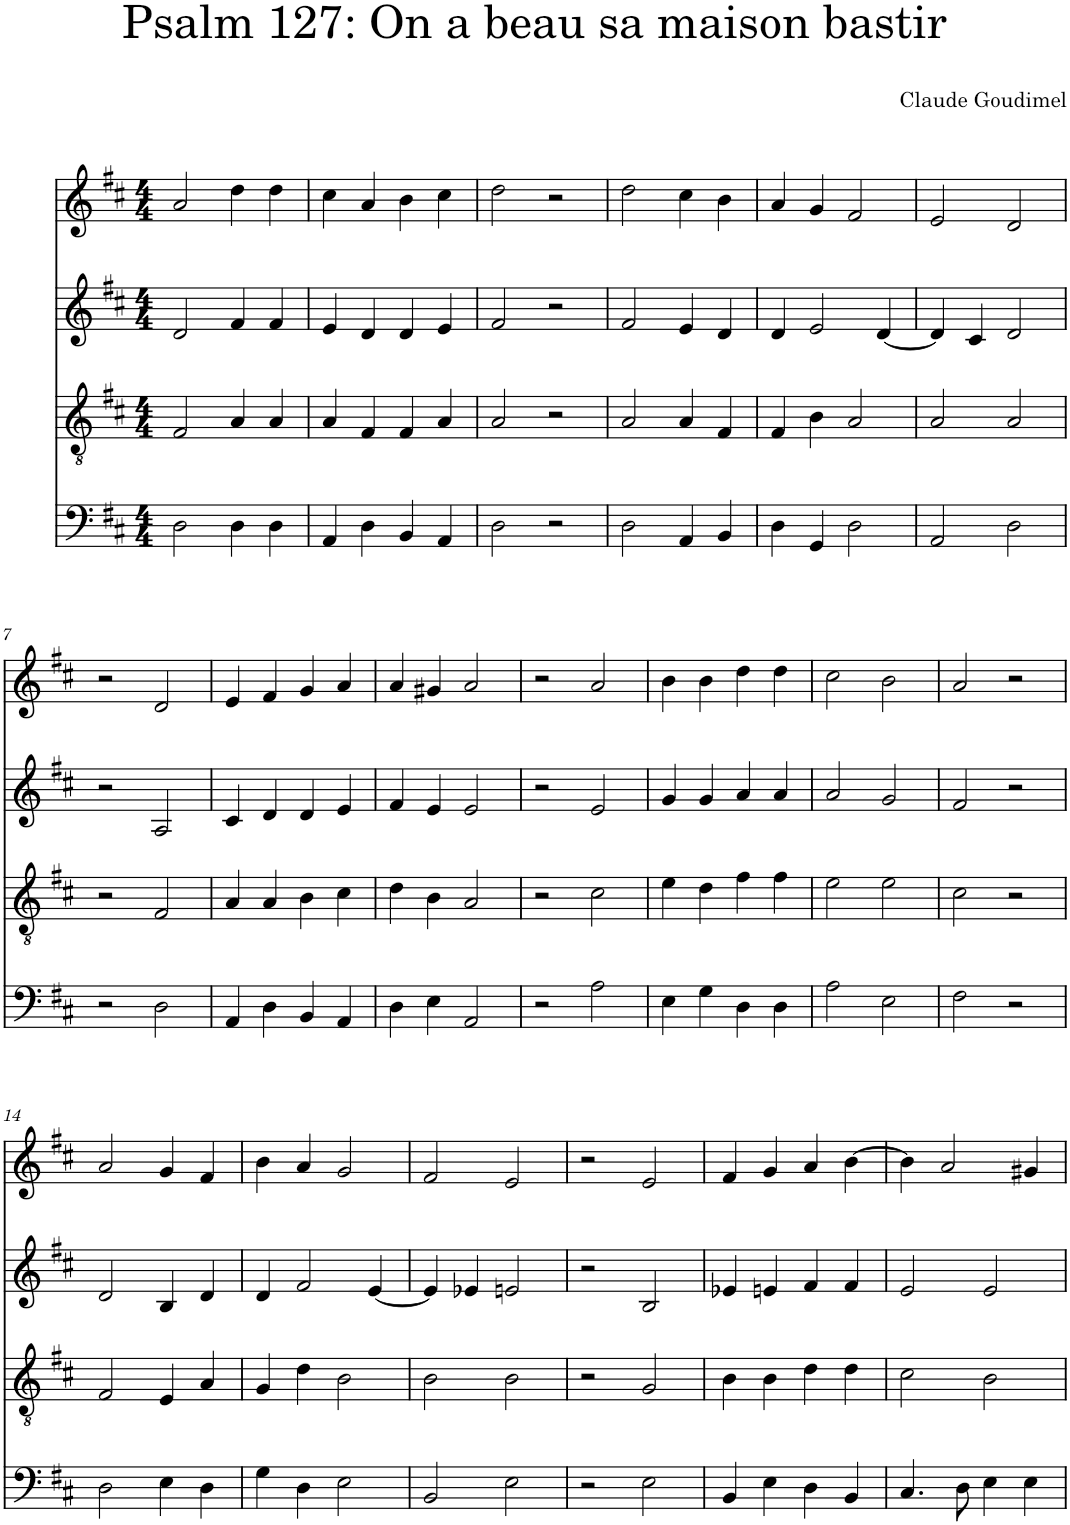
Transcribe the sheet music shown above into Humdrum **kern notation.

**kern	**kern	**kern	**kern
*part4	*part3	*part2	*part1
*staff4	*staff3	*staff2	*staff1
*I"Piano	*I"Piano	*I"Piano	*I"Piano
*I'Pno	*I'Pno	*I'Pno	*I'Pno
*clefF4	*clefGv2	*clefG2	*clefG2
*k[f#c#]	*k[f#c#]	*k[f#c#]	*k[f#c#]
*M4/4	*M4/4	*M4/4	*M4/4
=1	=1	=1	=1
2D\	2F#/	2d/	2a/
4D\	4A/	4f#/	4dd\
4D\	4A/	4f#/	4dd\
=2	=2	=2	=2
4AA/	4A/	4e/	4cc#\
4D\	4F#/	4d/	4a/
4BB/	4F#/	4d/	4b\
4AA/	4A/	4e/	4cc#\
=3	=3	=3	=3
2D\	2A/	2f#/	2dd\
2r	2r	2r	2r
=4	=4	=4	=4
2D\	2A/	2f#/	2dd\
4AA/	4A/	4e/	4cc#\
4BB/	4F#/	4d/	4b\
=5	=5	=5	=5
4D\	4F#/	4d/	4a/
4GG/	4B\	2e/	4g/
2D\	2A/	.	2f#/
.	.	[4d/	.
=6	=6	=6	=6
2AA/	2A/	4d/]	2e/
.	.	4c#/	.
2D\	2A/	2d/	2d/
!!LO:LB:g=z
=7	=7	=7	=7
2r	2r	2r	2r
2D\	2F#/	2A/	2d/
=8	=8	=8	=8
4AA/	4A/	4c#/	4e/
4D\	4A/	4d/	4f#/
4BB/	4B\	4d/	4g/
4AA/	4c#\	4e/	4a/
=9	=9	=9	=9
4D\	4d\	4f#/	4a/
4E\	4B\	4e/	4g#X/
2AA/	2A/	2e/	2a/
=10	=10	=10	=10
2r	2r	2r	2r
2A\	2c#\	2e/	2a/
=11	=11	=11	=11
4E\	4e\	4g/	4b\
4G\	4d\	4g/	4b\
4D\	4f#\	4a/	4dd\
4D\	4f#\	4a/	4dd\
=12	=12	=12	=12
2A\	2e\	2a/	2cc#\
2E\	2e\	2g/	2b\
=13	=13	=13	=13
2F#\	2c#\	2f#/	2a/
2r	2r	2r	2r
!!LO:LB:g=z
=14	=14	=14	=14
2D\	2F#/	2d/	2a/
4E\	4E/	4B/	4g/
4D\	4A/	4d/	4f#/
=15	=15	=15	=15
4G\	4G/	4d/	4b\
4D\	4d\	2f#/	4a/
2E\	2B\	.	2g/
.	.	[4e/	.
=16	=16	=16	=16
2BB/	2B\	4e/]	2f#/
.	.	4e-X/	.
2E\	2B\	2en/	2e/
=17	=17	=17	=17
2r	2r	2r	2r
2E\	2G/	2B/	2e/
=18	=18	=18	=18
4BB/	4B\	4e-X/	4f#/
4E\	4B\	4en/	4g/
4D\	4d\	4f#/	4a/
4BB/	4d\	4f#/	[4b\
=19	=19	=19	=19
4.C#/	2c#\	2e/	4b\]
.	.	.	2a/
8D\	.	.	.
4E\	2B\	2e/	.
4E\	.	.	4g#X/
=	=	=	=
*-	*-	*-	*-
